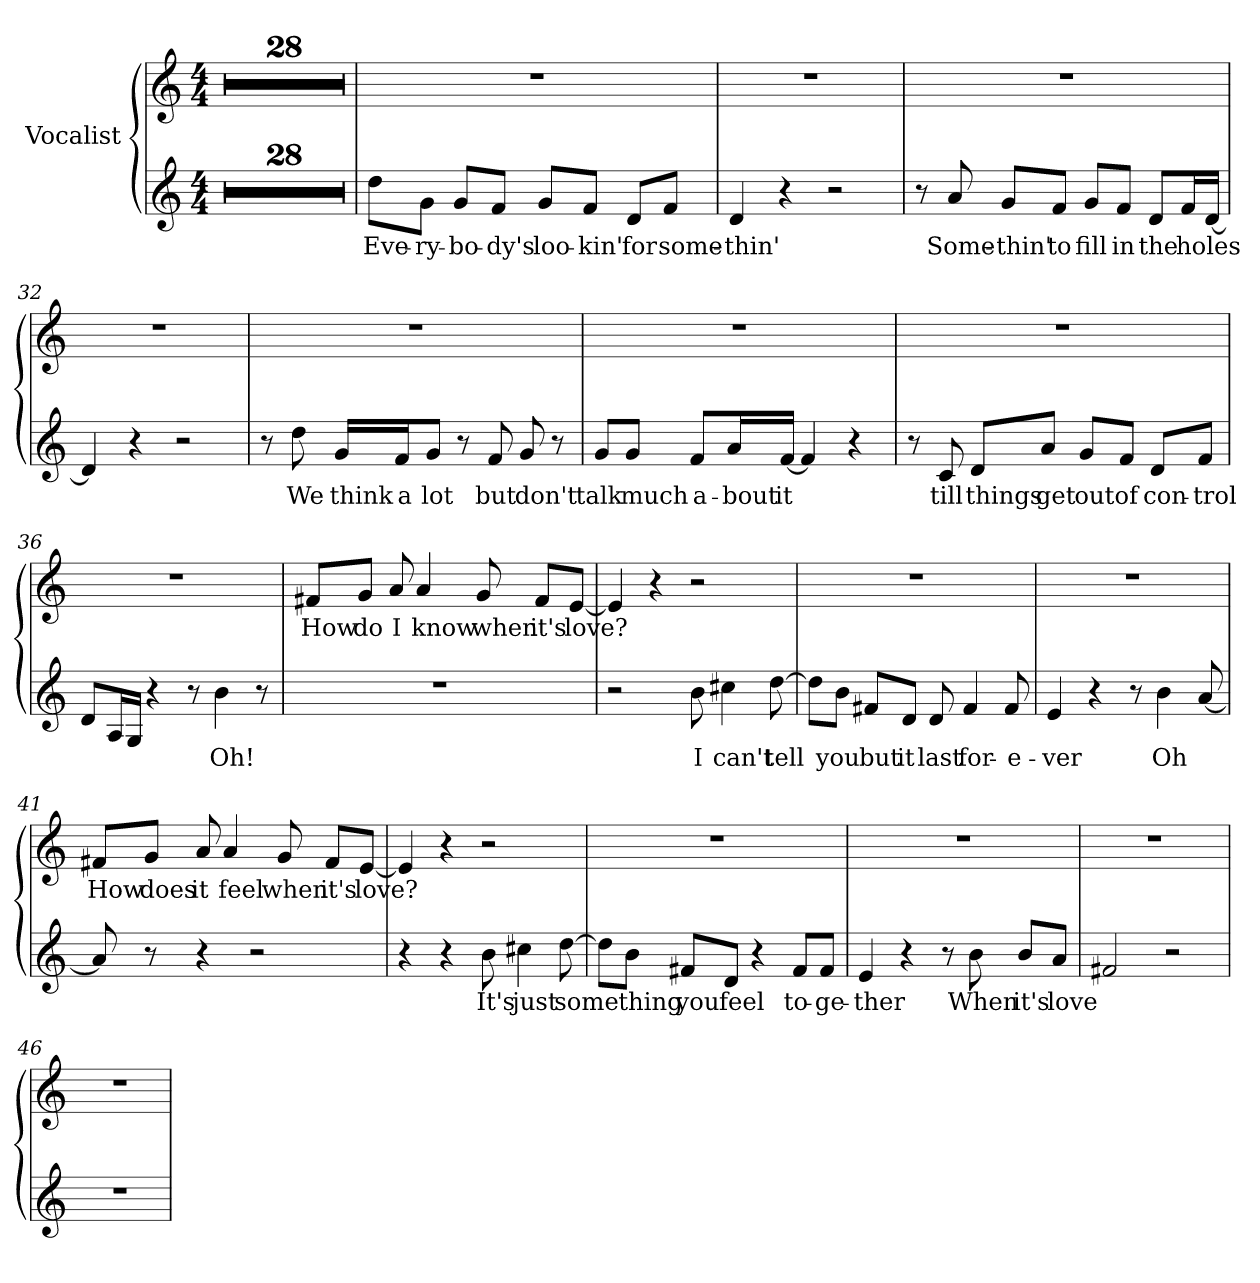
**kern	**text	**kern	**text
*part1	*part1	*part1	*part1
*staff2	*staff2	*staff1	*staff1
*I"Vocalist	*	*	*
*clefG2	*	*clefG2	*
*M4/4	*	*M4/4	*
=1	=1	=1	=1
1r	.	1r	.
=2	=2	=2	=2
1r	.	1r	.
=3	=3	=3	=3
1r	.	1r	.
=4	=4	=4	=4
1r	.	1r	.
=5	=5	=5	=5
1r	.	1r	.
=6	=6	=6	=6
1r	.	1r	.
=7	=7	=7	=7
1r	.	1r	.
=8	=8	=8	=8
1r	.	1r	.
=9	=9	=9	=9
1r	.	1r	.
=10	=10	=10	=10
1r	.	1r	.
=11	=11	=11	=11
1r	.	1r	.
=12	=12	=12	=12
1r	.	1r	.
=13	=13	=13	=13
1r	.	1r	.
=14	=14	=14	=14
1r	.	1r	.
=15	=15	=15	=15
1r	.	1r	.
=16	=16	=16	=16
1r	.	1r	.
=17	=17	=17	=17
1r	.	1r	.
=18	=18	=18	=18
1r	.	1r	.
=19	=19	=19	=19
1r	.	1r	.
=20	=20	=20	=20
1r	.	1r	.
=21	=21	=21	=21
1r	.	1r	.
=22	=22	=22	=22
1r	.	1r	.
=23	=23	=23	=23
1r	.	1r	.
=24	=24	=24	=24
1r	.	1r	.
=25	=25	=25	=25
1r	.	1r	.
=26	=26	=26	=26
1r	.	1r	.
=27	=27	=27	=27
1r	.	1r	.
=28	=28	=28	=28
1r	.	1r	.
=29	=29	=29	=29
8dd\L	Eve-	1r	.
8g\J	-ry-	.	.
8g/L	-bo-	.	.
8f/J	-dy's	.	.
8g/L	loo-	.	.
8f/J	-kin'	.	.
8d/L	for	.	.
8f/J	some-	.	.
=30	=30	=30	=30
4d	-thin'	1r	.
4r	.	.	.
2r	.	.	.
=31	=31	=31	=31
8r	.	1r	.
8a	Some-	.	.
8g/L	-thin'	.	.
8f/J	to	.	.
8g/L	fill	.	.
8f/J	in	.	.
8d/L	the	.	.
16f/L	holes	.	.
[16d/JJ	_	.	.
=32	=32	=32	=32
4d]	_	1r	.
4r	.	.	.
2r	.	.	.
=33	=33	=33	=33
8r	.	1r	.
8dd	We	.	.
16g/LL	think	.	.
16f/J	a	.	.
8g/J	lot	.	.
8r	.	.	.
8f	but	.	.
8g	don't	.	.
8r	.	.	.
=34	=34	=34	=34
8g/L	talk	1r	.
8g/J	much	.	.
8f/L	a-	.	.
16a/L	-bout	.	.
[16f/JJ	it	.	.
4f]	_	.	.
4r	.	.	.
=35	=35	=35	=35
8r	.	1r	.
8c	till	.	.
8d/L	things	.	.
8a/J	get	.	.
8g/L	out	.	.
8f/J	of	.	.
8d/L	con-	.	.
8f/J	-trol	.	.
=36	=36	=36	=36
8d/L	_	1r	.
16A/L	_	.	.
16G/JJ	_	.	.
4r	.	.	.
8r	.	.	.
4b	Oh!	.	.
8r	.	.	.
=37	=37	=37	=37
1r	.	8f#X/L	How
.	.	8g/J	do
.	.	8a	I
.	.	4a	know
.	.	8g	when
.	.	8f#/L	it's
.	.	[8e/J	love?
=38	=38	=38	=38
2r	.	4e]	_
.	.	4r	.
8b	I	2r	.
4cc#X	can't	.	.
[8dd	tell	.	.
=39	=39	=39	=39
8dd\L]	_	1r	.
8b\J	you	.	.
8f#X/L	but	.	.
8d/J	it	.	.
8d	last	.	.
4f#	for-	.	.
8f#	-e-	.	.
=40	=40	=40	=40
4e	-ver	1r	.
4r	.	.	.
8r	.	.	.
4b	Oh	.	.
[8a	_	.	.
=41	=41	=41	=41
8a]	_	8f#X/L	How
8r	.	8g/J	does
4r	.	8a	it
.	.	4a	feel
2r	.	.	.
.	.	8g	when
.	.	8f#/L	it's
.	.	[8e/J	love?
=42	=42	=42	=42
4r	.	4e]	_
4r	.	4r	.
8b	It's	2r	.
4cc#X	just	.	.
[8dd	some-	.	.
=43	=43	=43	=43
8dd\L]	_	1r	.
8b\J	-thing	.	.
8f#X/L	you	.	.
8d/J	feel	.	.
4r	.	.	.
8f#/L	to-	.	.
8f#/J	-ge-	.	.
=44	=44	=44	=44
4e	-ther	1r	.
4r	.	.	.
8r	.	.	.
8b	When	.	.
8b/L	it's	.	.
8a/J	love	.	.
=45	=45	=45	=45
2f#X	_	1r	.
2r	.	.	.
=46	=46	=46	=46
1r	.	1r	.
=	=	=	=
*-	*-	*-	*-
